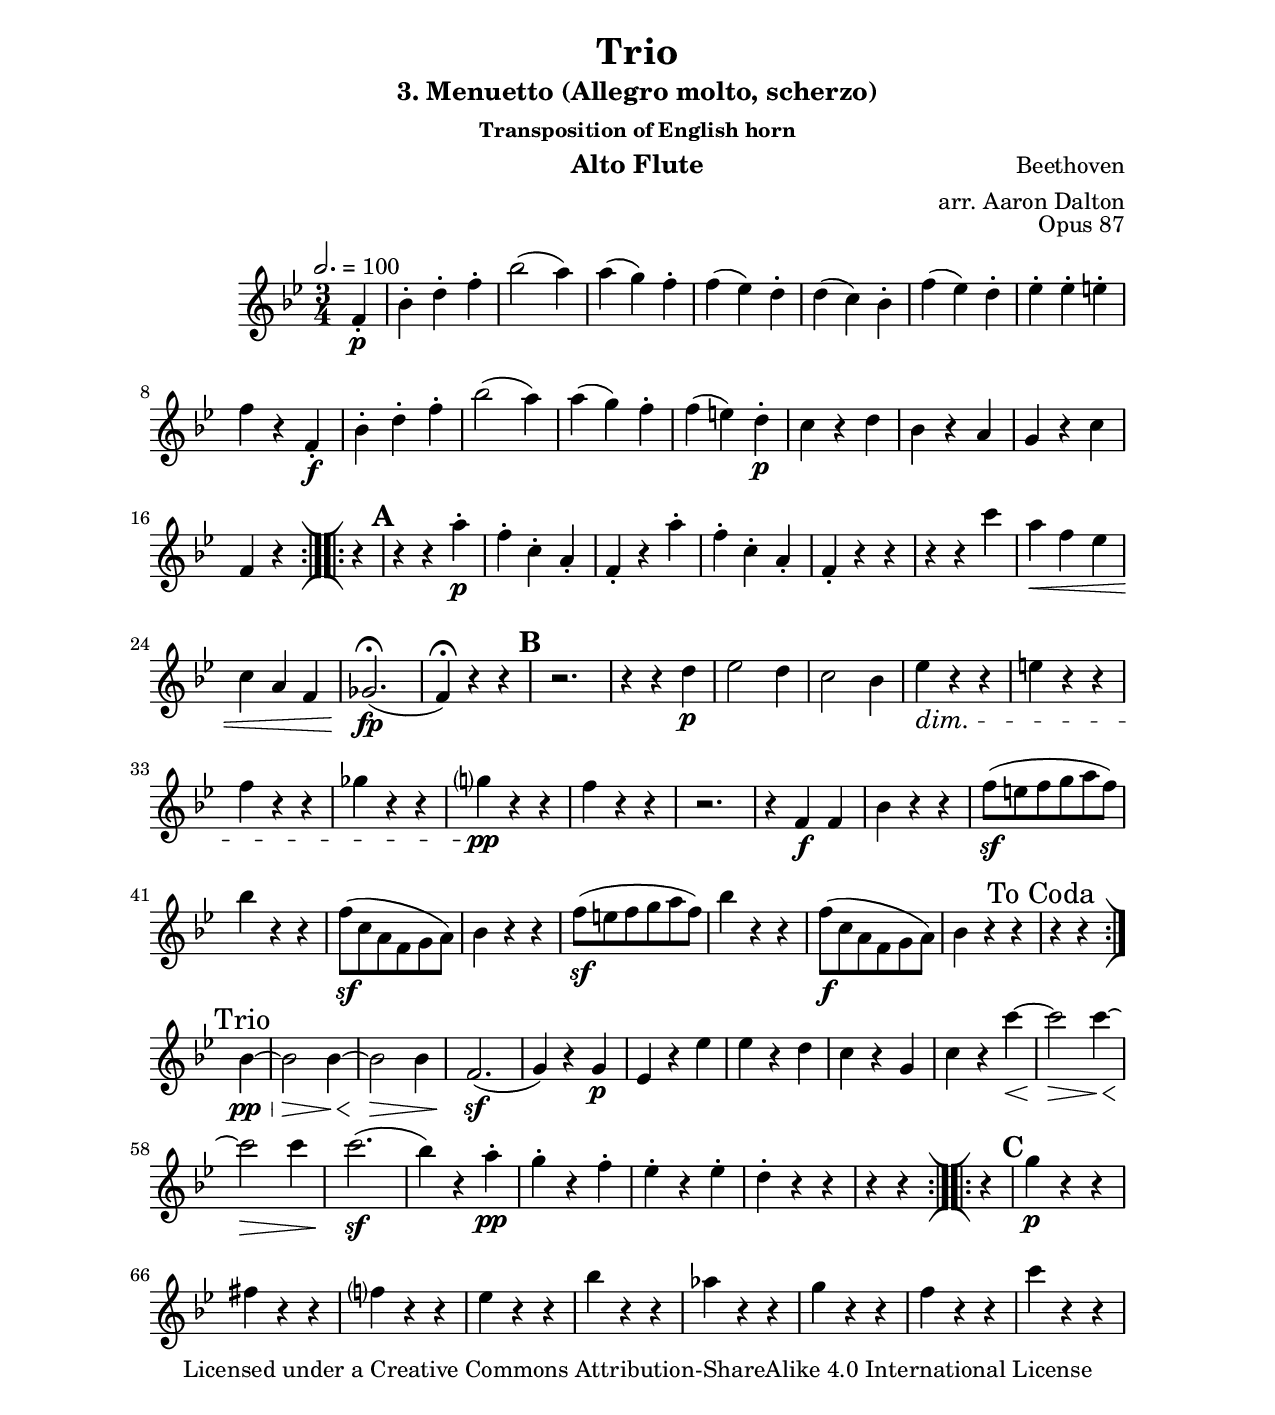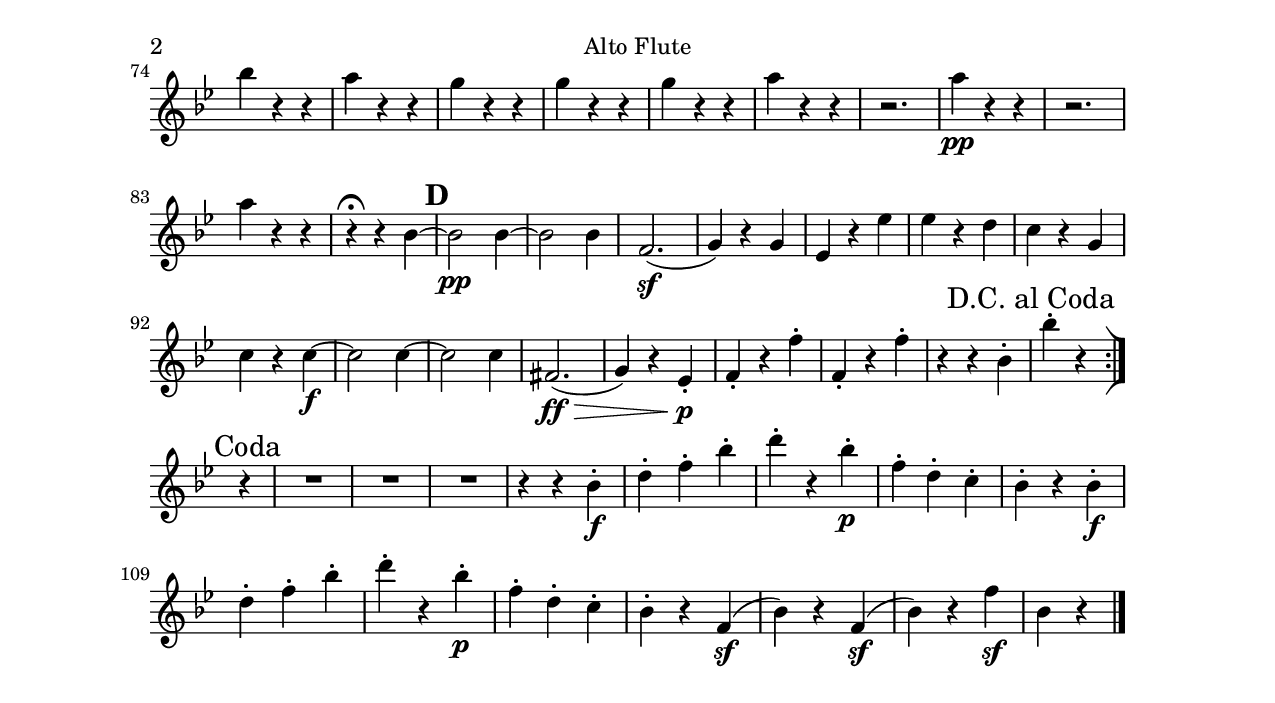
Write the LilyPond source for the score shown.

\version "2.20.0"

fourNotes = \relative c' {
    \time 3/4
    \key g \major
    \tempo 2. = 100
    \clef "treble"

    \set Score.markFormatter = #format-mark-box-alphabet
    \accidentalStyle Score.modern-cautionary

    % Bars 1-9
    \partial 4 d4-.\p |
    g4-. b-. d-. |
    g2( fis4) |
    fis4( e) d-. |
    d( c) b-. |
    b( a) g-. |
    d'( c) b-. |
    c-. c-. cis-. |
    d r d,-.\f |
    g-. b-. d-. |

    % Bars 10-18
    g2( fis4) |
    fis( e) d-. |
    d( cis) b-.\p |
    a r b |
    g r fis |
    e r a |
    d, r \bar ":|][|:" r | \mark \default
    r4 r fis'-.\p |
    d-. a-. fis-.

    % Bars 19-29
    d4-. r fis'-. |
    d-. a-. fis-. |
    d-. r r | 
    r r a'' |
    fis\< d c |
    a fis d |
    ees2.\fermata(\fp |
    d4\fermata) r r | \mark \default
    r2. |
    r4 r b'\p |
    c2 b4 |

    % Bars 30-39
    a2 g4 |
    c4\dim r r |
    cis r r |
    d r r |
    ees r r |
    e\pp r r |
    d r r |
    r2. |
    r4 d,\f d |
    g r r |

    % Bars 40-48
    d'8(\sf cis d e fis d) |
    g4 r r |
    d8(\sf a fis d e fis) |
    g4 r r |
    d'8(\sf cis d e fis d) |
    g4 r r |
    d8(\f a fis d e fis) |
    g4 r r | \mark "To Coda" 
    r r \bar ":|]" \break

    % Bars 49-59
    \mark "Trio" g4~\pp\< |
    g2\> g4~\< |
    g2\> g4 |
    d2.(\sf |
    e4) r e\p |
    c r c' |
    c r b |
    a r e |
    a r a'~\< |
    a2\> a4~\< |
    a2\> a4 |
    a2.(\sf |
    
    % Bars 60-72
    g4) r fis-.\pp |
    e-. r d-. |
    c-. r c-. |
    b-. r r |
    r r \bar ":|][|:" r | \mark \default
    e4\p r r |
    dis r r |
    d r r | 
    c r r |
    g' r r |
    f r r |
    e r r |
    d r r |

    % Bars 73-86
    a'4 r r |
    g r r |
    fis r r |
    e r r |
    e r r |
    e r r |
    fis r r |
    r2. |
    fis4\pp r r |
    r2. |
    fis4 r r |
    r\fermata r4 g,~ | \mark \default
    g2\pp g4~ |
    g2 g4 |

    % Bars 87-100
    d2.(\sf |
    e4) r e |
    c r c' |
    c r b |
    a r e |
    a r a~\f |
    a2 a4~ |
    a2 a4 |
    dis,2.(\ff\> |
    e4) r c-.\p |
    d-. r d'-. |
    d,-. r d'-.
    r r g,-. | \mark "D.C. al Coda"
    g'-. r \bar ":|]" \break

    % Bars 100-109
    \mark "Coda" r4 |
    R2.*3
    r4 r g,-.\f |
    b-. d-. g-. |
    b-. r g-.\p |
    d-. b-. a-. |
    g-. r g-.\f |
    b-. d-. g-. |

    % Bars 110-END
    b4-. r g-.\p |
    d-. b-. a-. |
    g-. r d(\sf |
    g) r d(\sf |
    g) r d'\sf |
    g, r4 \bar "|."

}


\paper {
  #(set-paper-size "letter")
  top-margin = 1\in
  bottom-margin = 1\in
  left-margin = 1\in
  right-margin = 1\in
}

\header {
    instrument = "Alto Flute"
    title = "Trio"
    subtitle = "3. Menuetto (Allegro molto, scherzo)"
    subsubtitle = "Transposition of English horn"
    opus = "Opus 87"
    composer = "Beethoven"
    arranger = "arr. Aaron Dalton"
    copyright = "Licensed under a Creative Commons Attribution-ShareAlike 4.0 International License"
}

\score
{
    %\new Staff \fourNotes
    \new Staff \transpose g bes \fourNotes
    \layout {
        #(layout-set-staff-size 20)
    }
    \midi {
        \tempo 2. = 100
    }
}


